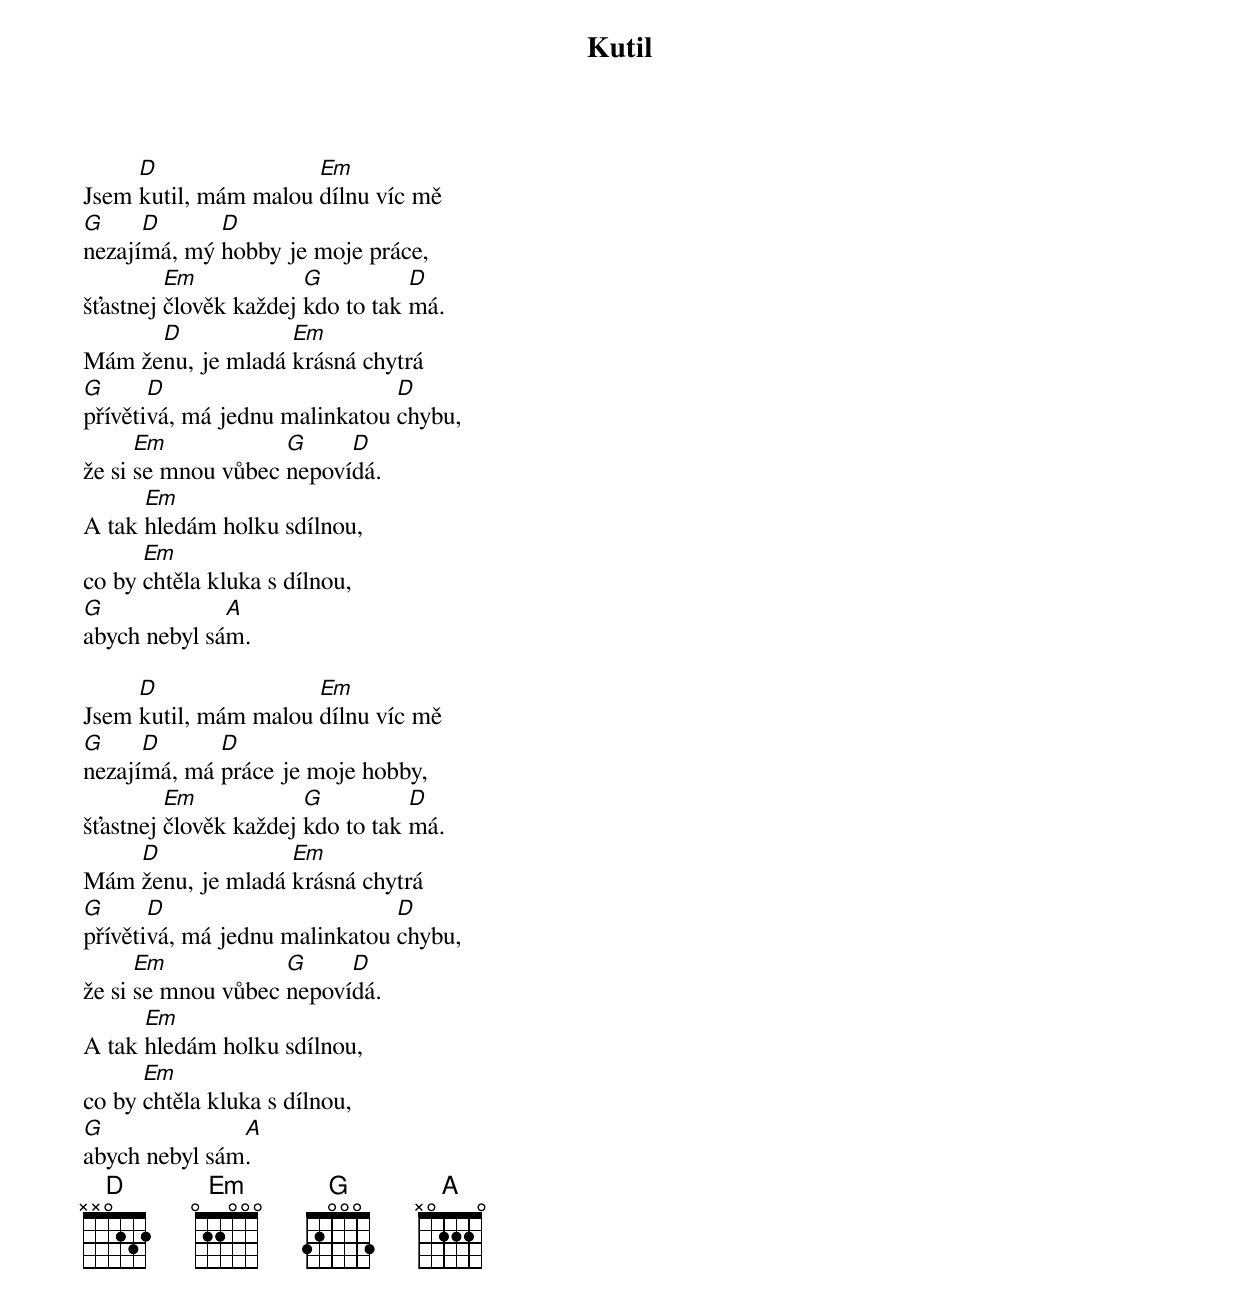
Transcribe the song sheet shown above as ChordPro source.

{title: Kutil}
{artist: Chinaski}

Jsem [D]kutil, mám malou [Em]dílnu víc mě
[G]nezají[D]má, mý [D]hobby je moje práce,
šťastnej [Em]člověk každej [G]kdo to tak [D]má.
Mám že[D]nu, je mladá [Em]krásná chytrá
[G]přívěti[D]vá, má jednu malinkatou [D]chybu,
že si [Em]se mnou vůbec [G]nepoví[D]dá.
A tak [Em]hledám holku sdílnou,
co by [Em]chtěla kluka s dílnou,
[G]abych nebyl sá[A]m.

Jsem [D]kutil, mám malou [Em]dílnu víc mě
[G]nezají[D]má, má [D]práce je moje hobby,
šťastnej [Em]člověk každej [G]kdo to tak [D]má.
Mám [D]ženu, je mladá [Em]krásná chytrá
[G]přívěti[D]vá, má jednu malinkatou [D]chybu,
že si [Em]se mnou vůbec [G]nepoví[D]dá.
A tak [Em]hledám holku sdílnou,
co by [Em]chtěla kluka s dílnou,
[G]abych nebyl sám[A].
